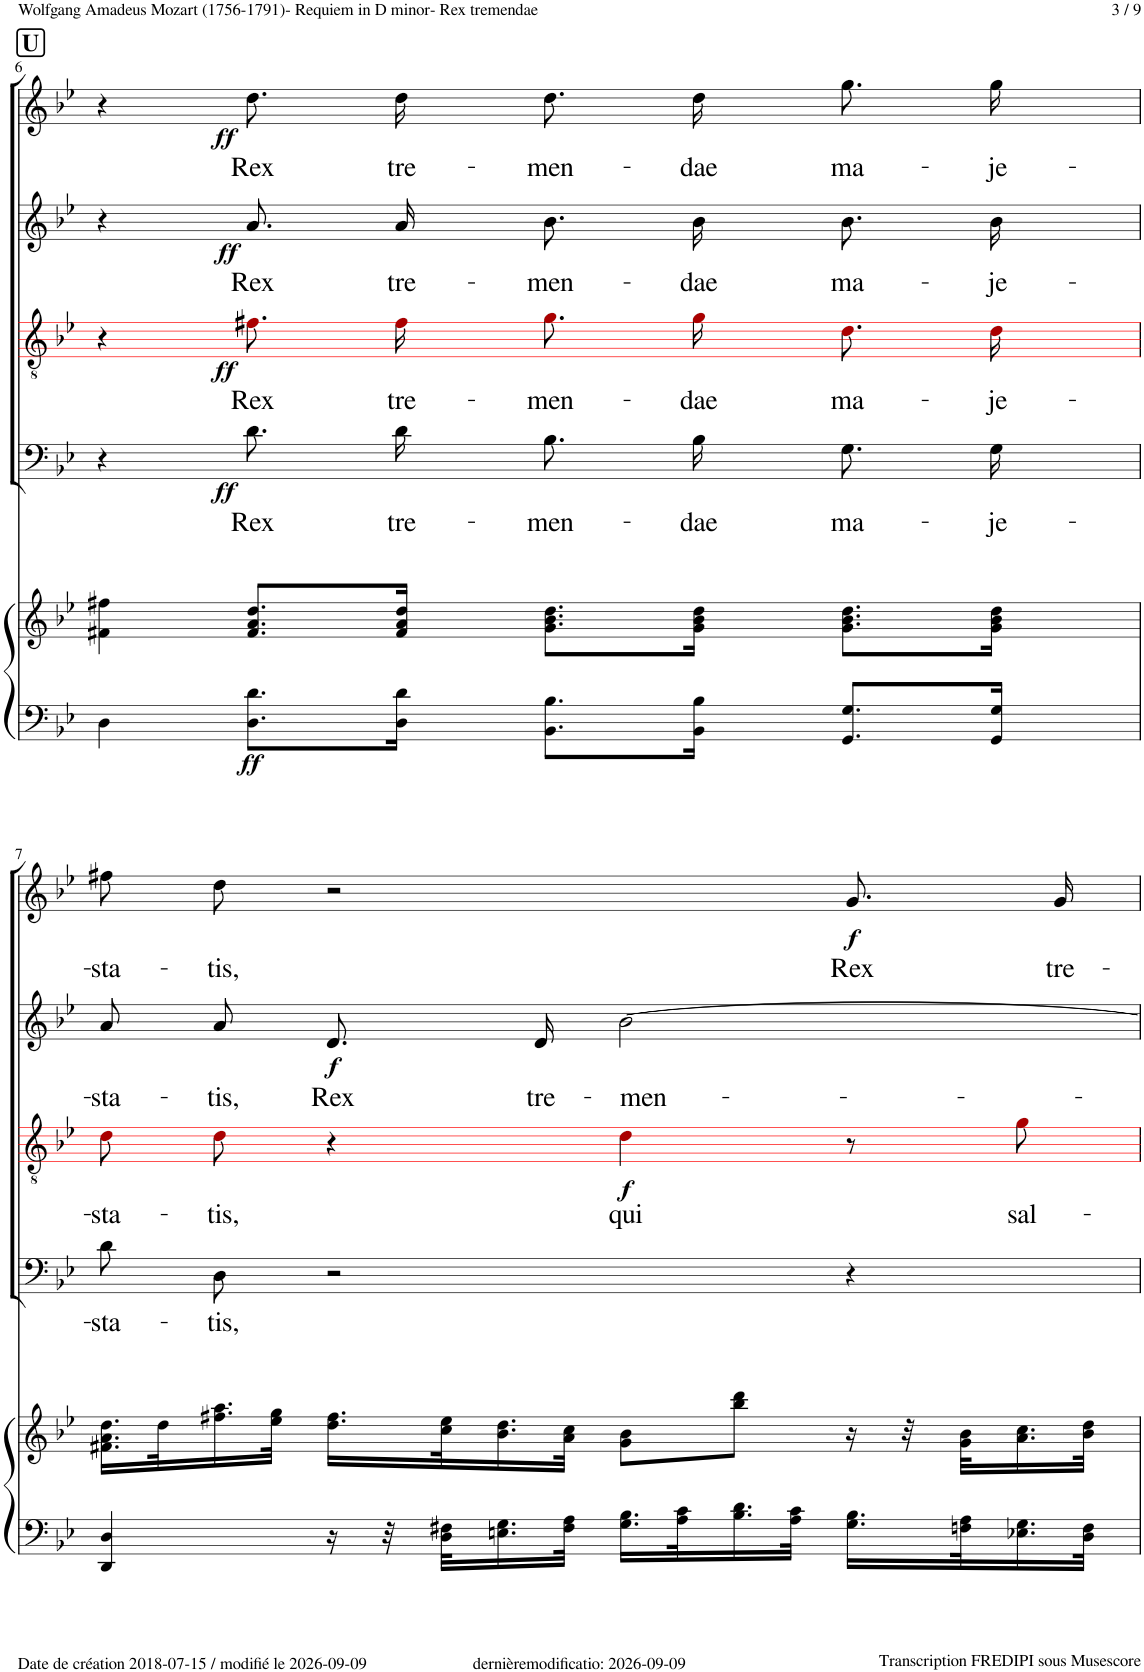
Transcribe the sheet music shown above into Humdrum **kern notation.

**kern	**kern	**dynam	**kern	**text	**dynam	**kern	**text	**dynam	**kern	**text	**dynam	**kern	**text	**dynam
*part5	*part5	*part5	*part4	*part4	*part4	*part3	*part3	*part3	*part2	*part2	*part2	*part1	*part1	*part1
*staff6	*staff5	*staff5/6	*staff4	*staff4	*staff4	*staff3	*staff3	*staff3	*staff2	*staff2	*staff2	*staff1	*staff1	*staff1
*I"Piano	*	*	*I"Bass	*	*	*I"Tenor	*	*	*I"Alto	*	*	*I"Soprano	*	*
*I'Pno	*	*	*	*	*	*	*	*	*	*	*	*	*	*
!!LO:PB:g=z
*clefF4	*clefG2	*	*clefF4	*	*	*clefGv2	*	*	*clefG2	*	*	*clefG2	*	*
*	*	*	*	*	*	*ITrd8c14	*	*	*	*	*	*	*	*
*k[b-e-]	*k[b-e-]	*	*k[b-e-]	*	*	*k[b-e-]	*	*	*k[b-e-]	*	*	*k[b-e-]	*	*
*M8/8	*M8/8	*	*M8/8	*	*	*M8/8	*	*	*M8/8	*	*	*M8/8	*	*
*met(c)	*met(c)	*	*met(c)	*	*	*met(c)	*	*	*met(c)	*	*	*met(c)	*	*
!!LO:REH:place=s1:a:B:cj:fs=14:t=U
=6	=6	=6	=6	=6	=6	=6	=6	=6	=6	=6	=6	=6	=6	=6
4D\	4f#X\ 4ff#X\	.	4r	.	.	4r	.	.	4r	.	.	4r	.	.
!	!	!LO:DY:b=2	!	!LO:LY:b	!LO:DY:b	!	!LO:LY:b	!LO:DY:b	!	!LO:LY:b	!LO:DY:b	!	!LO:LY:b	!LO:DY:b
8.D\ 8.d\L	8.f#/ 8.a/ 8.dd/L	ff	8.d!\L	Rex	ff	8.f#X!i\L	Rex	ff	8.a!/L	Rex	ff	8.dd!\L	Rex	ff
!	!	!	!	!LO:LY:b	!	!	!LO:LY:b	!	!	!LO:LY:b	!	!	!LO:LY:b	!
16D\ 16d\Jk	16f#/ 16a/ 16dd/Jk	.	16d!\K	tre-	.	16f#!i\K	tre-	.	16a!/K	tre-	.	16dd!\K	tre-	.
!	!	!	!	!LO:LY:b	!	!	!LO:LY:b	!	!	!LO:LY:b	!	!	!LO:LY:b	!
8.BB-\ 8.B-\L	8.g\ 8.b-\ 8.dd\L	.	8.B-!\	-men-	.	8.g!i\	-men-	.	8.b-!/	-men-	.	8.dd!\	-men-	.
!	!	!	!	!LO:LY:b	!	!	!LO:LY:b	!	!	!LO:LY:b	!	!	!LO:LY:b	!
16BB-\ 16B-\Jk	16g\ 16b-\ 16dd\Jk	.	16B-!\K	-dae	.	16g!i\K	-dae	.	16b-!/K	-dae	.	16dd!\K	-dae	.
!	!	!	!	!LO:LY:b	!	!	!LO:LY:b	!	!	!LO:LY:b	!	!	!LO:LY:b	!
8.GG/ 8.G/L	8.g\ 8.b-\ 8.dd\L	.	8.G!\	ma-	.	8.d!i\	ma-	.	8.b-!/	ma-	.	8.gg!\	ma-	.
!	!	!	!	!LO:LY:b	!	!	!LO:LY:b	!	!	!LO:LY:b	!	!	!LO:LY:b	!
16GG/ 16G/Jk	16g\ 16b-\ 16dd\Jk	.	16G!\Jk	-je-	.	16d!i\Jk	-je-	.	16b-!/Jk	-je-	.	16gg!\Jk	-je-	.
!!LO:LB:g=z
=7	=7	=7	=7	=7	=7	=7	=7	=7	=7	=7	=7	=7	=7	=7
!	!	!	!	!LO:LY:b	!	!	!LO:LY:b	!	!	!LO:LY:b	!	!	!LO:LY:b	!
4DD/ 4D/	16.f#X\ 16.a\ 16.dd\LL	.	8d!\L	-sta-	.	8d!i\L	-sta-	.	8a!/L	-sta-	.	8ff#X!\L	-sta-	.
.	32dd\K	.	.	.	.	.	.	.	.	.	.	.	.	.
!	!	!	!	!LO:LY:b	!	!	!LO:LY:b	!	!	!LO:LY:b	!	!	!LO:LY:b	!
.	16.ff#X\ 16.aa\	.	8D!\J	-tis,	.	8d!i\J	-tis,	.	8a'~!/	-tis,	.	8dd!\J	-tis,	.
.	32ee-\ 32gg\JJk	.	.	.	.	.	.	.	.	.	.	.	.	.
!	!	!	!	!	!	!	!	!	!	!LO:LY:b	!LO:DY:b	!	!	!
16r	16.dd\ 16.ff#\LL	.	2r	.	.	4r	.	.	8.d!/	Rex	f	2r	.	.
32r	.	.	.	.	.	.	.	.	.	.	.	.	.	.
32D\ 32F#X\KLL	32cc\ 32ee-\K	.	.	.	.	.	.	.	.	.	.	.	.	.
16.En\ 16.G\	16.b-\ 16.dd\	.	.	.	.	.	.	.	.	.	.	.	.	.
!	!	!	!	!	!	!	!	!	!	!LO:LY:b	!	!	!	!
.	.	.	.	.	.	.	.	.	16d!/Jk	tre-	.	.	.	.
32F#\ 32A\JJk	32a\ 32cc\JJk	.	.	.	.	.	.	.	.	.	.	.	.	.
!	!	!	!	!	!	!	!LO:LY:b	!LO:DY:b	!	!LO:LY:b	!	!	!	!
16.G\ 16.B-\LL	8g\ 8b-\L	.	.	.	.	4d!i\	qui	f	[2b-!\	-men-	.	.	.	.
32A\ 32c\K	.	.	.	.	.	.	.	.	.	.	.	.	.	.
16.B-\ 16.d\	8bb-\ 8ddd\J	.	.	.	.	.	.	.	.	.	.	.	.	.
32A\ 32c\JJk	.	.	.	.	.	.	.	.	.	.	.	.	.	.
!	!	!	!	!	!	!	!	!	!	!	!	!	!LO:LY:b	!LO:DY:b
16.G\ 16.B-\LL	16r	.	4r	.	.	8r	.	.	.	.	.	8.g!/L	Rex	f
.	32r	.	.	.	.	.	.	.	.	.	.	.	.	.
32Fn\ 32A\K	32g\ 32b-\KLL	.	.	.	.	.	.	.	.	.	.	.	.	.
!	!	!	!	!	!	!	!LO:LY:b	!	!	!	!	!	!	!
16.E-X\ 16.G\	16.a\ 16.cc\	.	.	.	.	8g!i\	sal-	.	.	.	.	.	.	.
!	!	!	!	!	!	!	!	!	!	!	!	!	!LO:LY:b	!
.	.	.	.	.	.	.	.	.	.	.	.	16g!/Jk	tre-	.
32D\ 32F\JJk	32b-\ 32dd\JJk	.	.	.	.	.	.	.	.	.	.	.	.	.
=	=	=	=	=	=	=	=	=	=	=	=	=	=	=
*-	*-	*-	*-	*-	*-	*-	*-	*-	*-	*-	*-	*-	*-	*-
